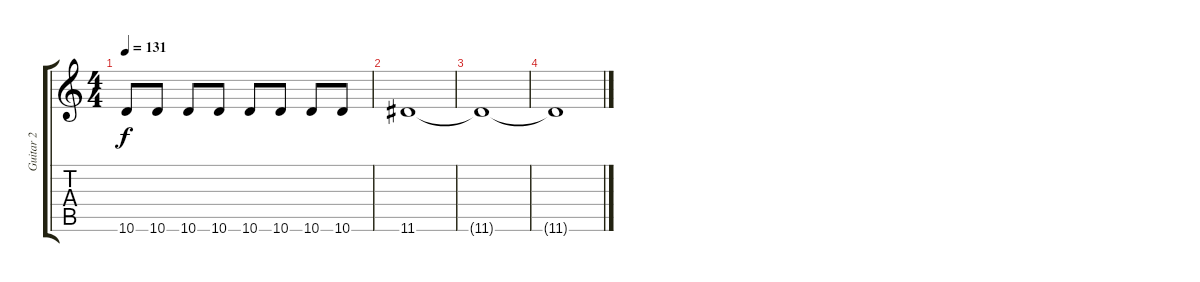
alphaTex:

\track ("Guitar 2" "Guitar 2") {instrument overdrivenguitar}
\staff {score tabs}
\tuning (E4 B3 G3 D3 A2 E2) {hide}
\ts (4 4)
\tempo 131
\clef g2
\ks c
10.6.8{dy f} 10.6.8 10.6.8 10.6.8 10.6.8 10.6.8 10.6.8 10.6.8 |
11.6.1 |
11.6{t}.1{volume 0} |
11.6{t}.1
